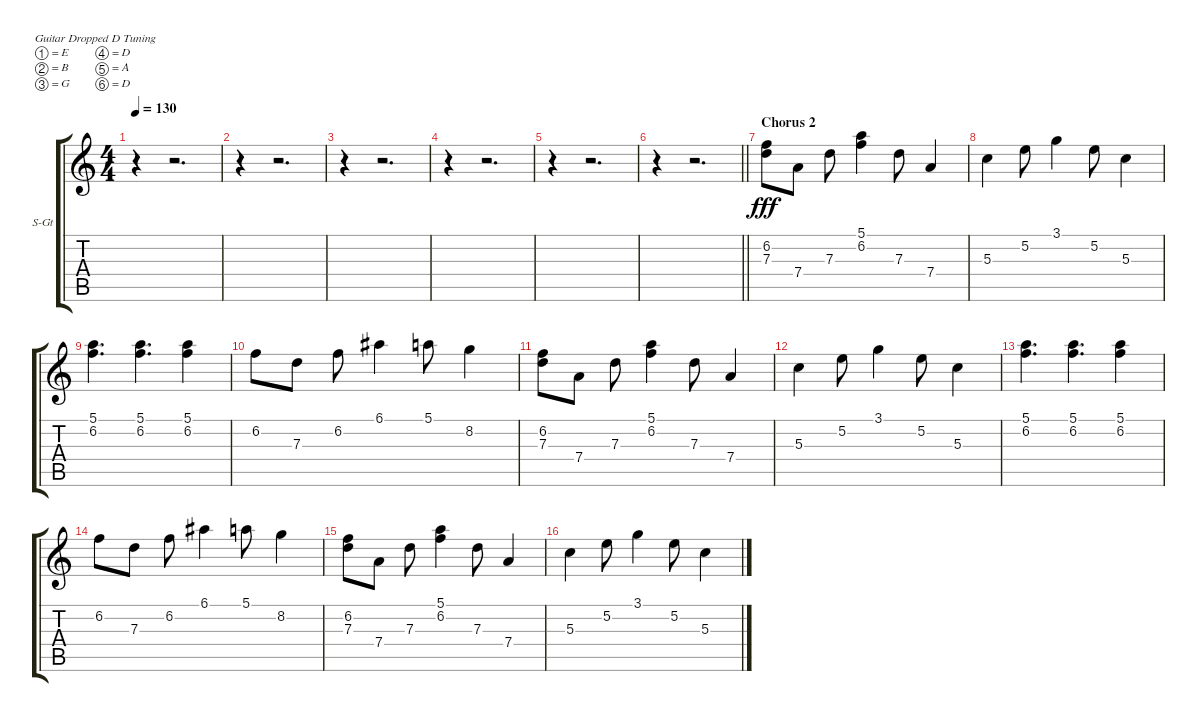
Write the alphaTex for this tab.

\bracketExtendMode groupsimilarinstruments
\firstSystemTrackNameOrientation horizontal
\otherSystemsTrackNameOrientation horizontal
\track ("Keyboards (Mike Elizondo)" "S-Gt") {instrument acousticgrandpiano}
\staff {score tabs}
\tuning (E4 B3 G3 D3 A2 D2)
\displaytranspose 12
\ts (4 4)
\tempo 130
\clef g2
\ks c
r.4{dy fff} r.2{d} |
r.4 r.2{d} |
r.4 r.2{d} |
r.4 r.2{d} |
r.4 r.2{d} |
\barLineRight lightlight
r.4 r.2{d} |
\section ("" "Chorus 2")
(6.2 7.3).8 7.4.8 7.3.8 (5.1 6.2).4 7.3.8 7.4.4 |
5.3.4 5.2.8 3.1.4 5.2.8 5.3.4 |
(5.1 6.2).4{d} (5.1 6.2).4{d} (5.1 6.2).4 |
6.2.8 7.3.8 6.2.8 6.1.4 5.1.8 8.2.4 |
(6.2 7.3).8 7.4.8 7.3.8 (5.1 6.2).4 7.3.8 7.4.4 |
5.3.4 5.2.8 3.1.4 5.2.8 5.3.4 |
(5.1 6.2).4{d} (5.1 6.2).4{d} (5.1 6.2).4 |
6.2.8 7.3.8 6.2.8 6.1.4 5.1.8 8.2.4 |
(6.2 7.3).8 7.4.8 7.3.8 (5.1 6.2).4 7.3.8 7.4.4 |
5.3.4 5.2.8 3.1.4 5.2.8 5.3.4
